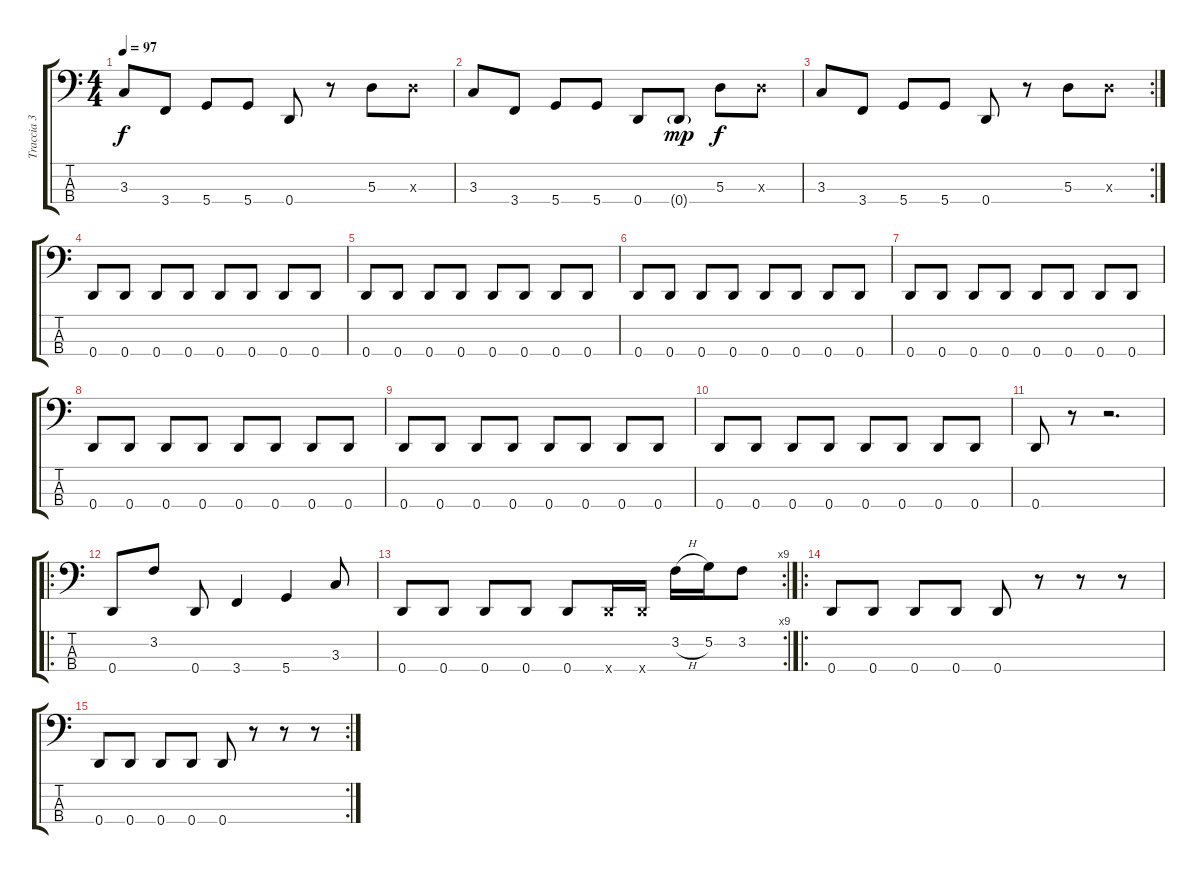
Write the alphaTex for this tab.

\track ("Traccia 3" "Traccia 3") {instrument electricbassfinger}
\staff {score tabs}
\tuning (G2 D2 A1 D1) {hide}
\ts (4 4)
\tempo 97
\clef f4
\ks c
3.3.8{dy f} 3.4.8 5.4.8 5.4.8 0.4.8 r.8 5.3.8 5.3{x}.8 |
3.3.8 3.4.8 5.4.8 5.4.8 0.4.8 0.4{g}.8{dy mp} 5.3.8{dy f} 5.3{x}.8 |
\rc 2
3.3.8 3.4.8 5.4.8 5.4.8 0.4.8 r.8 5.3.8 5.3{x}.8 |
0.4.8 0.4.8 0.4.8 0.4.8 0.4.8 0.4.8 0.4.8 0.4.8 |
0.4.8 0.4.8 0.4.8 0.4.8 0.4.8 0.4.8 0.4.8 0.4.8 |
0.4.8 0.4.8 0.4.8 0.4.8 0.4.8 0.4.8 0.4.8 0.4.8 |
0.4.8 0.4.8 0.4.8 0.4.8 0.4.8 0.4.8 0.4.8 0.4.8 |
0.4.8 0.4.8 0.4.8 0.4.8 0.4.8 0.4.8 0.4.8 0.4.8 |
0.4.8 0.4.8 0.4.8 0.4.8 0.4.8 0.4.8 0.4.8 0.4.8 |
0.4.8 0.4.8 0.4.8 0.4.8 0.4.8 0.4.8 0.4.8 0.4.8 |
0.4.8 r.8 r.2{d} |
\ro
0.4.8 3.2.8 0.4.8 3.4.4 5.4.4 3.3.8 |
\rc 9
0.4.8 0.4.8 0.4.8 0.4.8 0.4.8 0.4{x}.16 0.4{x}.16 3.2{h}.16 5.2.16 3.2.8 |
\ro
0.4.8 0.4.8 0.4.8 0.4.8 0.4.8 r.8 r.8 r.8 |
\rc 2
0.4.8 0.4.8 0.4.8 0.4.8 0.4.8 r.8 r.8 r.8
